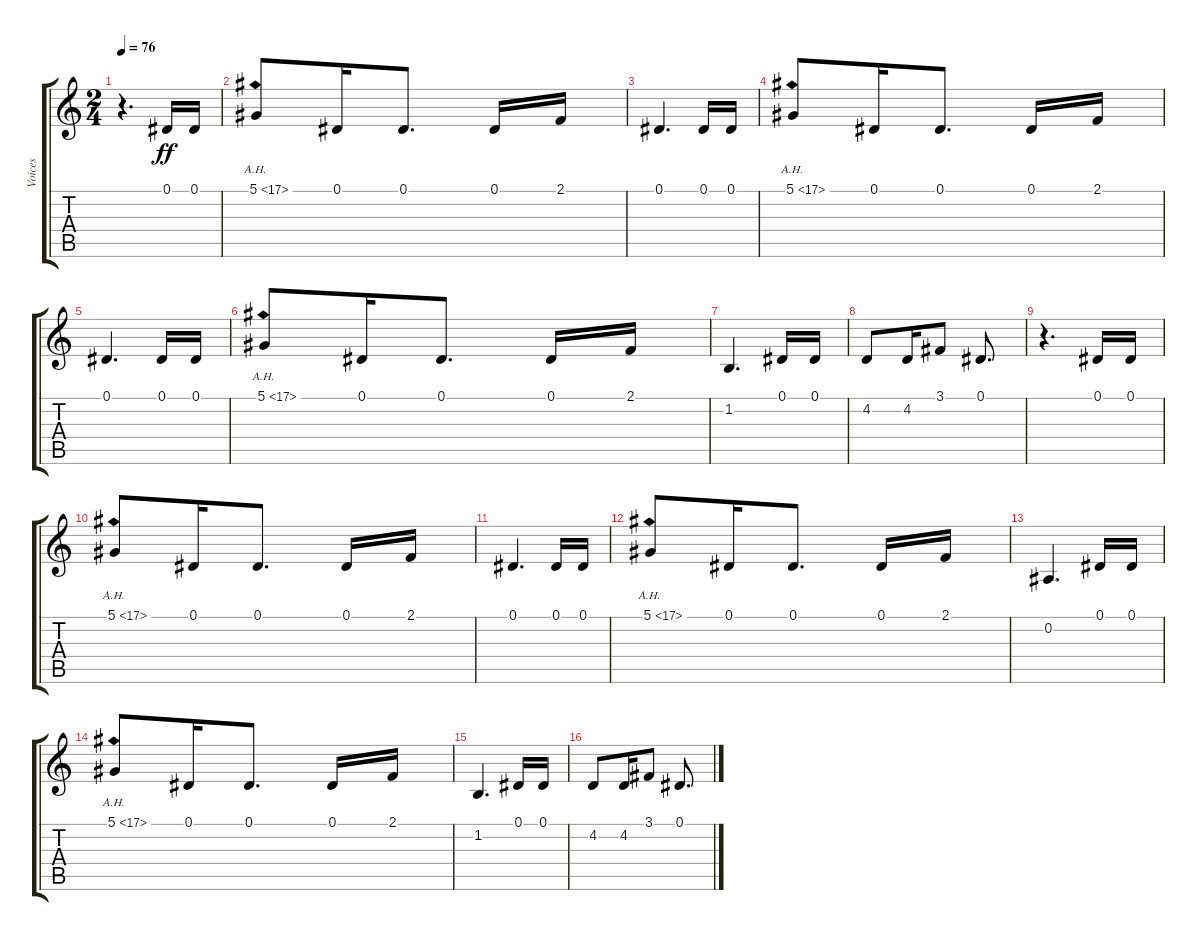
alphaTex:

\track ("Voices" "Voices") {instrument englishhorn}
\staff {score tabs}
\tuning (Eb4 Bb3 Gb3 Db3 Ab2 Eb2) {hide}
\ts (2 4)
\tempo 76
\clef g2
\ks c
r.4{d dy ff} 0.1.16 0.1.16 |
5.1{ah 12}.8 0.1.16 0.1.8{d} 0.1.16 2.1.16 |
0.1.4{d} 0.1.16 0.1.16 |
5.1{ah 12}.8 0.1.16 0.1.8{d} 0.1.16 2.1.16 |
0.1.4{d} 0.1.16 0.1.16 |
5.1{ah 12}.8 0.1.16 0.1.8{d} 0.1.16 2.1.16 |
1.2.4{d} 0.1.16 0.1.16 |
4.2.8 4.2.16 3.1.8 0.1.8{d} |
r.4{d} 0.1.16 0.1.16 |
5.1{ah 12}.8 0.1.16 0.1.8{d} 0.1.16 2.1.16 |
0.1.4{d} 0.1.16 0.1.16 |
5.1{ah 12}.8 0.1.16 0.1.8{d} 0.1.16 2.1.16 |
0.2.4{d} 0.1.16 0.1.16 |
5.1{ah 12}.8 0.1.16 0.1.8{d} 0.1.16 2.1.16 |
1.2.4{d} 0.1.16 0.1.16 |
4.2.8 4.2.16 3.1.8 0.1.8{d volume 0}
